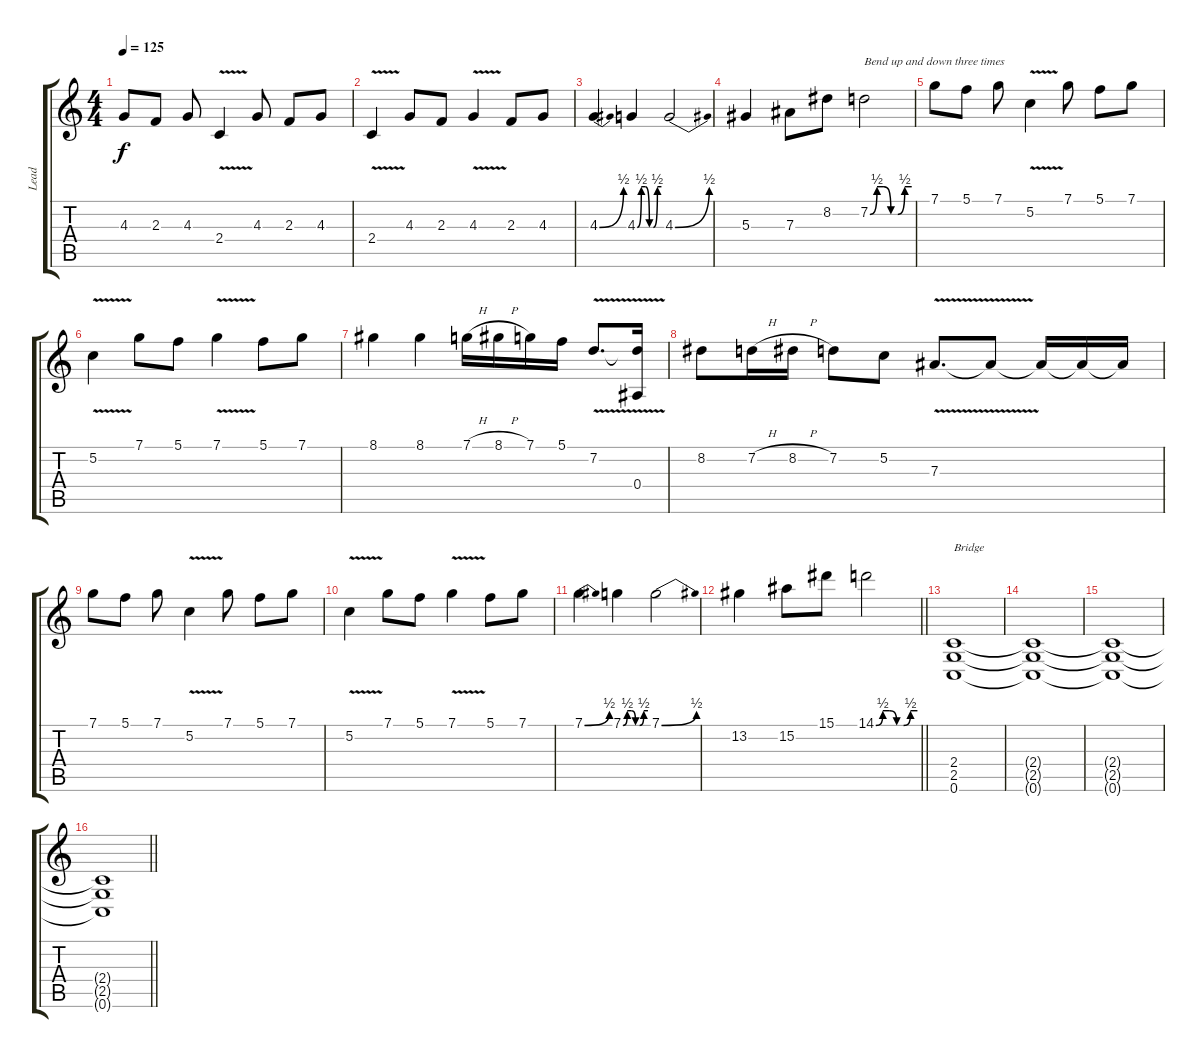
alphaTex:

\track ("Lead" "Lead") {instrument overdrivenguitar}
\staff {score tabs}
\tuning (C4 G3 Eb3 Bb2 F2 C2) {hide}
\ts (4 4)
\tempo 125
\clef g2
\ks c
4.3.8{dy f} 2.3.8 4.3.8 2.4{v}.4 4.3.8 2.3.8 4.3.8 |
2.4{v}.4 4.3.8 2.3.8 4.3{v}.4 2.3.8 4.3.8 |
4.3{be (bend 0 0 60 2)}.4 4.3{be (custom 0 0 10 2 20 2 30 0 40 0 50 2 60 2)}.4 4.3{be (bend 0 0 60 2)}.2 |
5.3.4 7.3.8 8.2.8 7.2{be (custom 0 0 10 2 20 2 30 0 40 0 50 2 60 2)}.2{txt "Bend up and down three times"} |
7.1.8 5.1.8 7.1.8 5.2{v}.4 7.1.8 5.1.8 7.1.8 |
5.2{v}.4 7.1.8 5.1.8 7.1{v}.4 5.1.8 7.1.8 |
8.1.4 8.1.4 7.1{h}.16 8.1{h}.16 7.1.16 5.1.16 7.2{v}.8{d} (7.2{t} 0.4).16 |
8.2.8 7.2{h}.16 8.2{h}.16 7.2.8 5.2.8 7.3{v}.8{d} 7.3{t}.8 7.3{t}.16 7.3{t}.16 7.3{t}.16 |
7.1.8 5.1.8 7.1.8 5.2{v}.4 7.1.8 5.1.8 7.1.8 |
5.2{v}.4 7.1.8 5.1.8 7.1{v}.4 5.1.8 7.1.8 |
7.1{be (bend 0 0 60 2)}.4 7.1{be (custom 0 0 10 2 20 2 30 0 40 0 50 2 60 2)}.4 7.1{be (bend 0 0 60 2)}.2 |
\barLineRight lightlight
13.2.4 15.2.8 15.1.8 14.1{be (custom 0 0 10 2 20 2 30 0 40 0 50 2 60 2)}.2 |
(2.4 2.5 0.6).1{txt "Bridge"} |
(2.4{t} 2.5{t} 0.6{t}).1 |
(2.4{t} 2.5{t} 0.6{t}).1 |
\barLineRight lightlight
(2.4{t} 2.5{t} 0.6{t}).1
